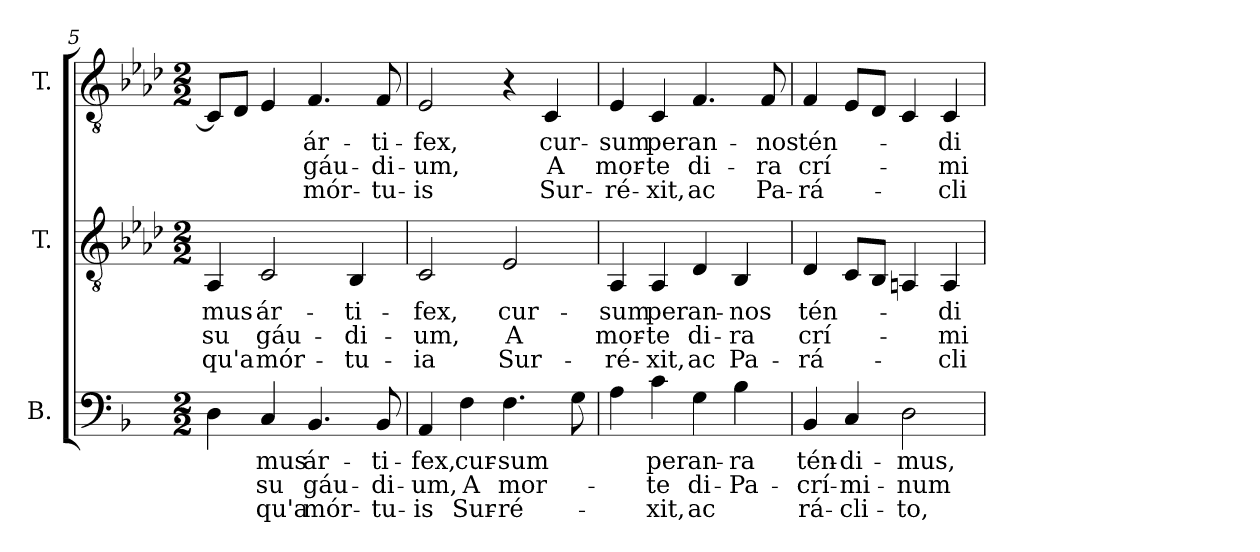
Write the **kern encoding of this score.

**kern	**text	**text	**text	**kern	**text	**text	**text	**kern	**text	**text	**text
*part3	*part3	*part3	*part3	*part2	*part2	*part2	*part2	*part1	*part1	*part1	*part1
*staff3	*staff3	*staff3	*staff3	*staff2	*staff2	*staff2	*staff2	*staff1	*staff1	*staff1	*staff1
*I"B.	*	*	*	*I"T.	*	*	*	*I"T.	*	*	*
!!LO:LB:g=z
*clefF4	*	*	*	*clefGv2	*	*	*	*clefGv2	*	*	*
*	*	*	*	*ITrd2c3	*	*	*	*ITrd2c3	*	*	*
*k[b-]	*	*	*	*k[b-]	*	*	*	*k[b-]	*	*	*
*F:	*	*	*	*F:	*	*	*	*F:	*	*	*
*M2/2	*	*	*	*M2/2	*	*	*	*M2/2	*	*	*
=5	=5	=5	=5	=5	=5	=5	=5	=5	=5	=5	=5
!	!	!	!	!	!LO:LY:b:color=#000000	!LO:LY:b:color=#000000	!LO:LY:b:color=#000000	!	!	!	!
4Di\	.	.	.	4FFi/	-mus	-su	qu'a	8AAi/L]	.	.	.
.	.	.	.	.	.	.	.	8BB-i/J	.	.	.
!	!LO:LY:b:color=#000000	!LO:LY:b:color=#000000	!LO:LY:b:color=#000000	!	!	!	!	!	!	!	!
!	!	!	!	!	!LO:LY:b:color=#000000	!LO:LY:b:color=#000000	!LO:LY:b:color=#000000	!	!	!	!
4Ci/	-mus	-su	qu'a	2AAi/	ár-	gáu-	mór-	4Ci/	.	.	.
!	!LO:LY:b:color=#000000	!LO:LY:b:color=#000000	!LO:LY:b:color=#000000	!	!	!	!	!	!	!	!
!	!	!	!	!	!	!	!	!	!LO:LY:b:color=#000000	!LO:LY:b:color=#000000	!LO:LY:b:color=#000000
4.BB-i/	ár-	gáu-	mór-	.	.	.	.	4.Di/	ár-	gáu-	mór-
!	!	!	!	!	!LO:LY:b:color=#000000	!LO:LY:b:color=#000000	!LO:LY:b:color=#000000	!	!	!	!
.	.	.	.	4GGi/	-ti-	-di-	-tu-	.	.	.	.
!	!LO:LY:b:color=#000000	!LO:LY:b:color=#000000	!LO:LY:b:color=#000000	!	!	!	!	!	!	!	!
!	!	!	!	!	!	!	!	!	!LO:LY:b:color=#000000	!LO:LY:b:color=#000000	!LO:LY:b:color=#000000
8BB-i/	-ti-	-di-	-tu-	.	.	.	.	8Di/	-ti-	-di-	-tu-
=6	=6	=6	=6	=6	=6	=6	=6	=6	=6	=6	=6
!	!LO:LY:b:color=#000000	!LO:LY:b:color=#000000	!LO:LY:b:color=#000000	!	!	!	!	!	!	!	!
!	!	!	!	!	!LO:LY:b:color=#000000	!LO:LY:b:color=#000000	!LO:LY:b:color=#000000	!	!	!	!
!	!	!	!	!	!	!	!	!	!LO:LY:b:color=#000000	!LO:LY:b:color=#000000	!LO:LY:b:color=#000000
4AAi/	-fex,	-um,	-is	2AAi/	-fex,	-um,	-ia	2Ci/	-fex,	-um,	-is
!	!LO:LY:b:color=#000000	!LO:LY:b:color=#000000	!LO:LY:b:color=#000000	!	!	!	!	!	!	!	!
4Fi\	cur-	A	Sur-	.	.	.	.	.	.	.	.
!	!LO:LY:b:color=#000000	!LO:LY:b:color=#000000	!LO:LY:b:color=#000000	!	!	!	!	!	!	!	!
!	!	!	!	!	!LO:LY:b:color=#000000	!LO:LY:b:color=#000000	!LO:LY:b:color=#000000	!	!	!	!
4.Fi\	-sum	mor-	-ré-	2Ci/	cur-	A	Sur-	4r	.	.	.
!	!	!	!	!	!	!	!	!	!LO:LY:b:color=#000000	!LO:LY:b:color=#000000	!LO:LY:b:color=#000000
.	.	.	.	.	.	.	.	4AAi/	cur-	A	Sur-
8Gi\	.	.	.	.	.	.	.	.	.	.	.
=7	=7	=7	=7	=7	=7	=7	=7	=7	=7	=7	=7
!	!	!	!	!	!LO:LY:b:color=#000000	!LO:LY:b:color=#000000	!LO:LY:b:color=#000000	!	!	!	!
!	!	!	!	!	!	!	!	!	!LO:LY:b:color=#000000	!LO:LY:b:color=#000000	!LO:LY:b:color=#000000
4Ai\	.	.	.	4FFi/	-sum	mor-	-ré-	4Ci/	-sum	mor-	-ré-
!	!LO:LY:b:color=#000000	!LO:LY:b:color=#000000	!LO:LY:b:color=#000000	!	!	!	!	!	!	!	!
!	!	!	!	!	!LO:LY:b:color=#000000	!LO:LY:b:color=#000000	!LO:LY:b:color=#000000	!	!	!	!
!	!	!	!	!	!	!	!	!	!LO:LY:b:color=#000000	!LO:LY:b:color=#000000	!LO:LY:b:color=#000000
4ci\	per	-te	-xit,	4FFi/	per	-te	-xit,	4AAi/	per	-te	-xit,
!	!LO:LY:b:color=#000000	!LO:LY:b:color=#000000	!LO:LY:b:color=#000000	!	!	!	!	!	!	!	!
!	!	!	!	!	!LO:LY:b:color=#000000	!LO:LY:b:color=#000000	!LO:LY:b:color=#000000	!	!	!	!
!	!	!	!	!	!	!	!	!	!LO:LY:b:color=#000000	!LO:LY:b:color=#000000	!LO:LY:b:color=#000000
4Gi\	an-	di-	ac	4BB-i/	an-	di-	ac	4.Di/	an-	di-	ac
!	!LO:LY:b:color=#000000	!LO:LY:b:color=#000000	!	!	!	!	!	!	!	!	!
!	!	!	!	!	!LO:LY:b:color=#000000	!LO:LY:b:color=#000000	!LO:LY:b:color=#000000	!	!	!	!
4B-i\	-ra	Pa-	.	4GGi/	-nos	-ra	Pa-	.	.	.	.
!	!	!	!	!	!	!	!	!	!LO:LY:b:color=#000000	!LO:LY:b:color=#000000	!LO:LY:b:color=#000000
.	.	.	.	.	.	.	.	8Di/	-nos	-ra	Pa-
=8	=8	=8	=8	=8	=8	=8	=8	=8	=8	=8	=8
!	!LO:LY:b:color=#000000	!LO:LY:b:color=#000000	!LO:LY:b:color=#000000	!	!	!	!	!	!	!	!
!	!	!	!	!	!LO:LY:b:color=#000000	!LO:LY:b:color=#000000	!LO:LY:b:color=#000000	!	!	!	!
!	!	!	!	!	!	!	!	!	!LO:LY:b:color=#000000	!LO:LY:b:color=#000000	!LO:LY:b:color=#000000
4BB-i/	tén-	crí-	-rá-	4BB-i/	tén-	crí-	-rá-	4Di/	tén-	crí-	-rá-
!	!LO:LY:b:color=#000000	!LO:LY:b:color=#000000	!LO:LY:b:color=#000000	!	!	!	!	!	!	!	!
4Ci/	-di-	-mi-	-cli-	8AAi/L	.	.	.	8Ci/L	.	.	.
.	.	.	.	8GGi/J	.	.	.	8BB-i/J	.	.	.
!	!LO:LY:b:color=#000000	!LO:LY:b:color=#000000	!LO:LY:b:color=#000000	!	!	!	!	!	!	!	!
2Di\	-mus,	-num	-to,	4FF#Xi/	.	.	.	4AAi/	.	.	.
!	!	!	!	!	!LO:LY:b:color=#000000	!LO:LY:b:color=#000000	!LO:LY:b:color=#000000	!	!	!	!
!	!	!	!	!	!	!	!	!	!LO:LY:b:color=#000000	!LO:LY:b:color=#000000	!LO:LY:b:color=#000000
.	.	.	.	4FF#i/	-di-	-mi-	-cli-	4AAi/	-di-	-mi-	-cli-
=	=	=	=	=	=	=	=	=	=	=	=
*-	*-	*-	*-	*-	*-	*-	*-	*-	*-	*-	*-
